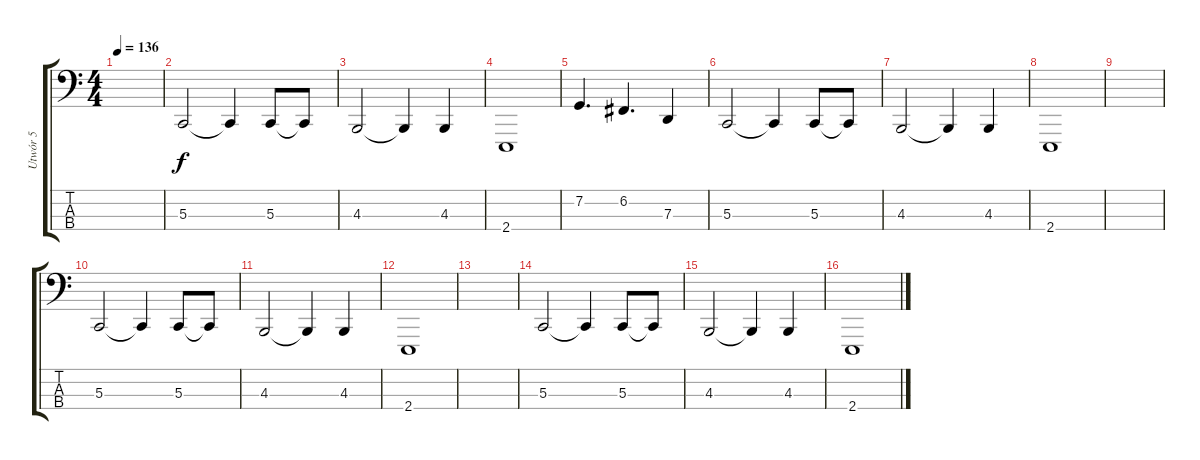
\track ("Utwór 5" "Utwór 5") {instrument acousticgrandpiano}
\staff {score tabs}
\tuning (F2 C2 G1 D1) {hide}
\ts (4 4)
\tempo 136
\clef f4
\ks c
|
5.3.2 5.3{t}.4 5.3.8 5.3{t}.8 |
4.3.2 4.3{t}.4 4.3.4 |
2.4.1 |
7.2.4{d} 6.2.4{d} 7.3.4 |
5.3.2 5.3{t}.4 5.3.8 5.3{t}.8 |
4.3.2 4.3{t}.4 4.3.4 |
2.4.1 |
|
5.3.2 5.3{t}.4 5.3.8 5.3{t}.8 |
4.3.2 4.3{t}.4 4.3.4 |
2.4.1 |
|
5.3.2 5.3{t}.4 5.3.8 5.3{t}.8 |
4.3.2 4.3{t}.4 4.3.4 |
2.4.1
